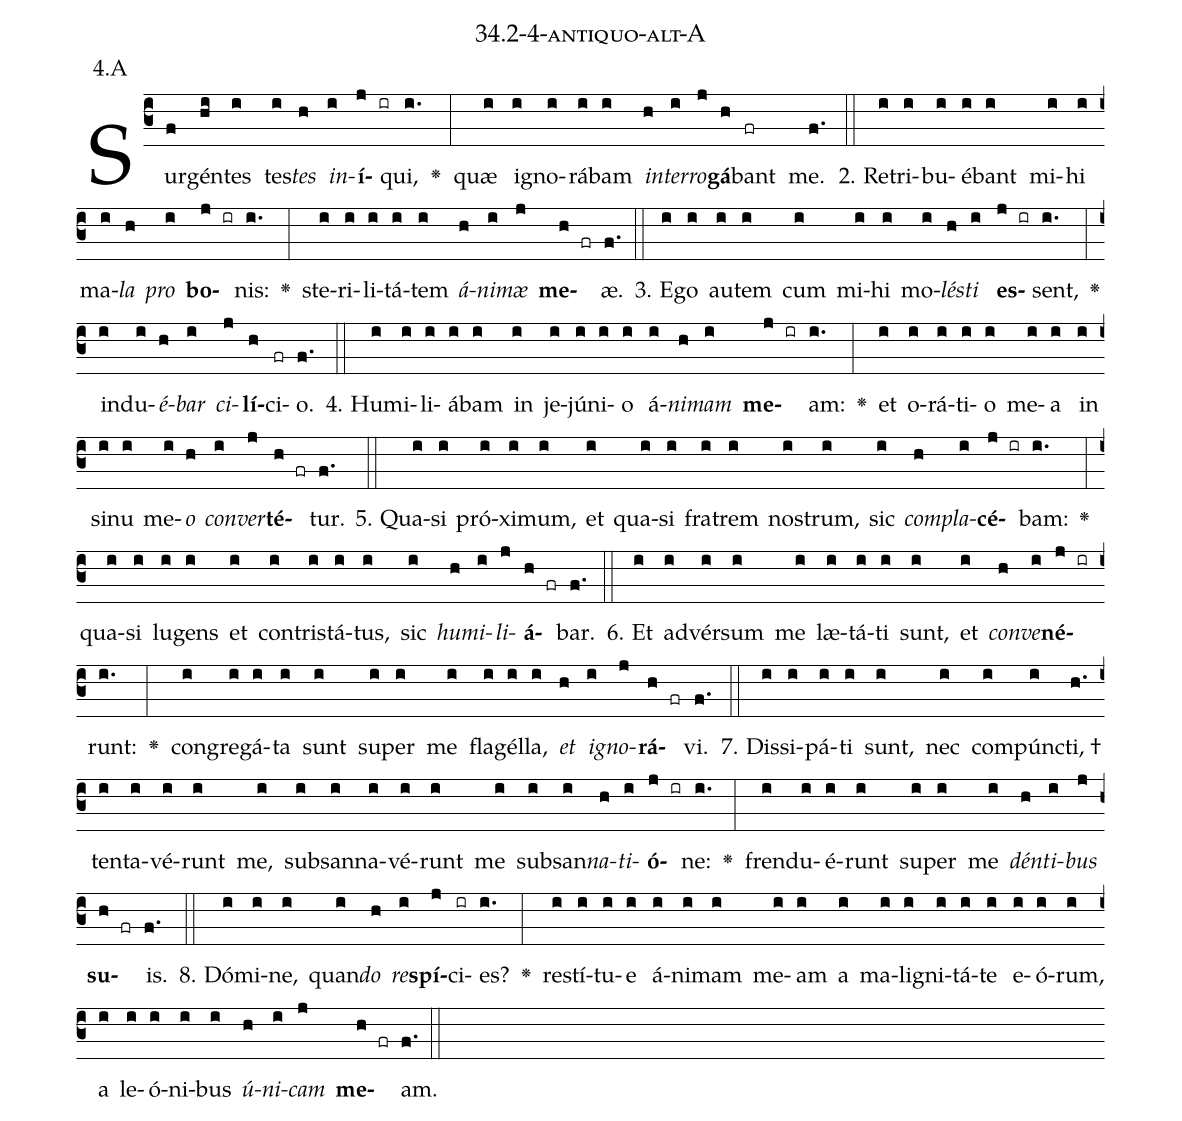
name: 34.2-4-antiquo-alt-A;
annotation: 4.A;
%%
(c3)Sur(f)gén(hi)tes(i) tes(i)<i>tes</i>(h) <i>in</i>(i)<b>í</b>(j ir)qui,(i.) <v>\greheightstar</v>(:) quæ(i) i(i)gno(i)rá(i)bam(i) <i>in</i>(h)<i>ter</i>(i)<i>ro</i>(j)<b>gá</b>(h)bant(fr) me.(f.) (::)
2. Re(i)tri(i)bu(i)é(i)bant(i) mi(i)hi(i) ma(i)<i>la</i>(h) <i>pro</i>(i) <b>bo</b>(j ir)nis:(i.) <v>\greheightstar</v>(:) ste(i)ri(i)li(i)tá(i)tem(i) <i>á</i>(h)<i>ni</i>(i)<i>mæ</i>(j) <b>me</b>(h fr)æ.(f.) (::)
3. E(i)go(i) au(i)tem(i) cum(i) mi(i)hi(i) mo(i)<i>lés</i>(h)<i>ti</i>(i) <b>es</b>(j ir)sent,(i.) <v>\greheightstar</v>(:) ind(i)u(i)<i>é</i>(h)<i>bar</i>(i) <i>ci</i>(j)<b>lí</b>(h)ci(fr)o.(f.) (::)
4. Hu(i)mi(i)li(i)á(i)bam(i) in(i) je(i)jú(i)ni(i)o(i) á(i)<i>ni</i>(h)<i>mam</i>(i) <b>me</b>(j ir)am:(i.) <v>\greheightstar</v>(:) et(i) o(i)rá(i)ti(i)o(i) me(i)a(i) in(i) si(i)nu(i) me(i)<i>o</i>(h) <i>con</i>(i)<i>ver</i>(j)<b>té</b>(h fr)tur.(f.) (::)
5. Qua(i)si(i) pró(i)xi(i)mum,(i) et(i) qua(i)si(i) fra(i)trem(i) nos(i)trum,(i) sic(i) <i>com</i>(h)<i>pla</i>(i)<b>cé</b>(j ir)bam:(i.) <v>\greheightstar</v>(:) qua(i)si(i) lu(i)gens(i) et(i) con(i)tris(i)tá(i)tus,(i) sic(i) <i>hu</i>(h)<i>mi</i>(i)<i>li</i>(j)<b>á</b>(h fr)bar.(f.) (::)
6. Et(i) ad(i)vér(i)sum(i) me(i) læ(i)tá(i)ti(i) sunt,(i) et(i) <i>con</i>(h)<i>ve</i>(i)<b>né</b>(j ir)runt:(i.) <v>\greheightstar</v>(:) con(i)gre(i)gá(i)ta(i) sunt(i) su(i)per(i) me(i) fla(i)gél(i)la,(i) <i>et</i>(h) <i>i</i>(i)<i>gno</i>(j)<b>rá</b>(h fr)vi.(f.) (::)
7. Dis(i)si(i)pá(i)ti(i) sunt,(i) nec(i) com(i)púnc(i)ti, †(h.) ten(i)ta(i)vé(i)runt(i) me,(i) sub(i)san(i)na(i)vé(i)runt(i) me(i) sub(i)san(i)<i>na</i>(h)<i>ti</i>(i)<b>ó</b>(j ir)ne:(i.) <v>\greheightstar</v>(:) fren(i)du(i)é(i)runt(i) su(i)per(i) me(i) <i>dén</i>(h)<i>ti</i>(i)<i>bus</i>(j) <b>su</b>(h fr)is.(f.) (::)
8. Dó(i)mi(i)ne,(i) quan(i)<i>do</i>(h) <i>re</i>(i)<b>spí</b>(j)ci(ir)es?(i.) <v>\greheightstar</v>(:) re(i)stí(i)tu(i)e(i) á(i)ni(i)mam(i) me(i)am(i) a(i) ma(i)li(i)gni(i)tá(i)te(i) e(i)ó(i)rum,(i) a(i) le(i)ó(i)ni(i)bus(i) <i>ú</i>(h)<i>ni</i>(i)<i>cam</i>(j) <b>me</b>(h fr)am.(f.) (::)
